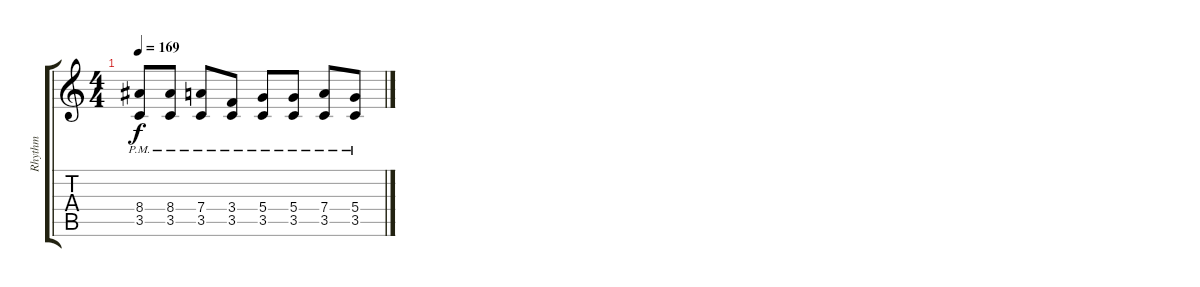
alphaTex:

\track ("Rhythm" "Rhythm") {instrument overdrivenguitar}
\staff {score tabs}
\tuning (E4 B3 G3 D3 A2 E2) {hide}
\ts (4 4)
\tempo 169
\clef g2
\ks c
(8.4{pm} 3.5{pm}).8{dy f} (8.4{pm} 3.5{pm}).8 (7.4{pm} 3.5{pm}).8 (3.4{pm} 3.5{pm}).8 (5.4{pm} 3.5{pm}).8 (5.4{pm} 3.5{pm}).8 (7.4{pm} 3.5{pm}).8 (5.4{pm} 3.5{pm}).8
